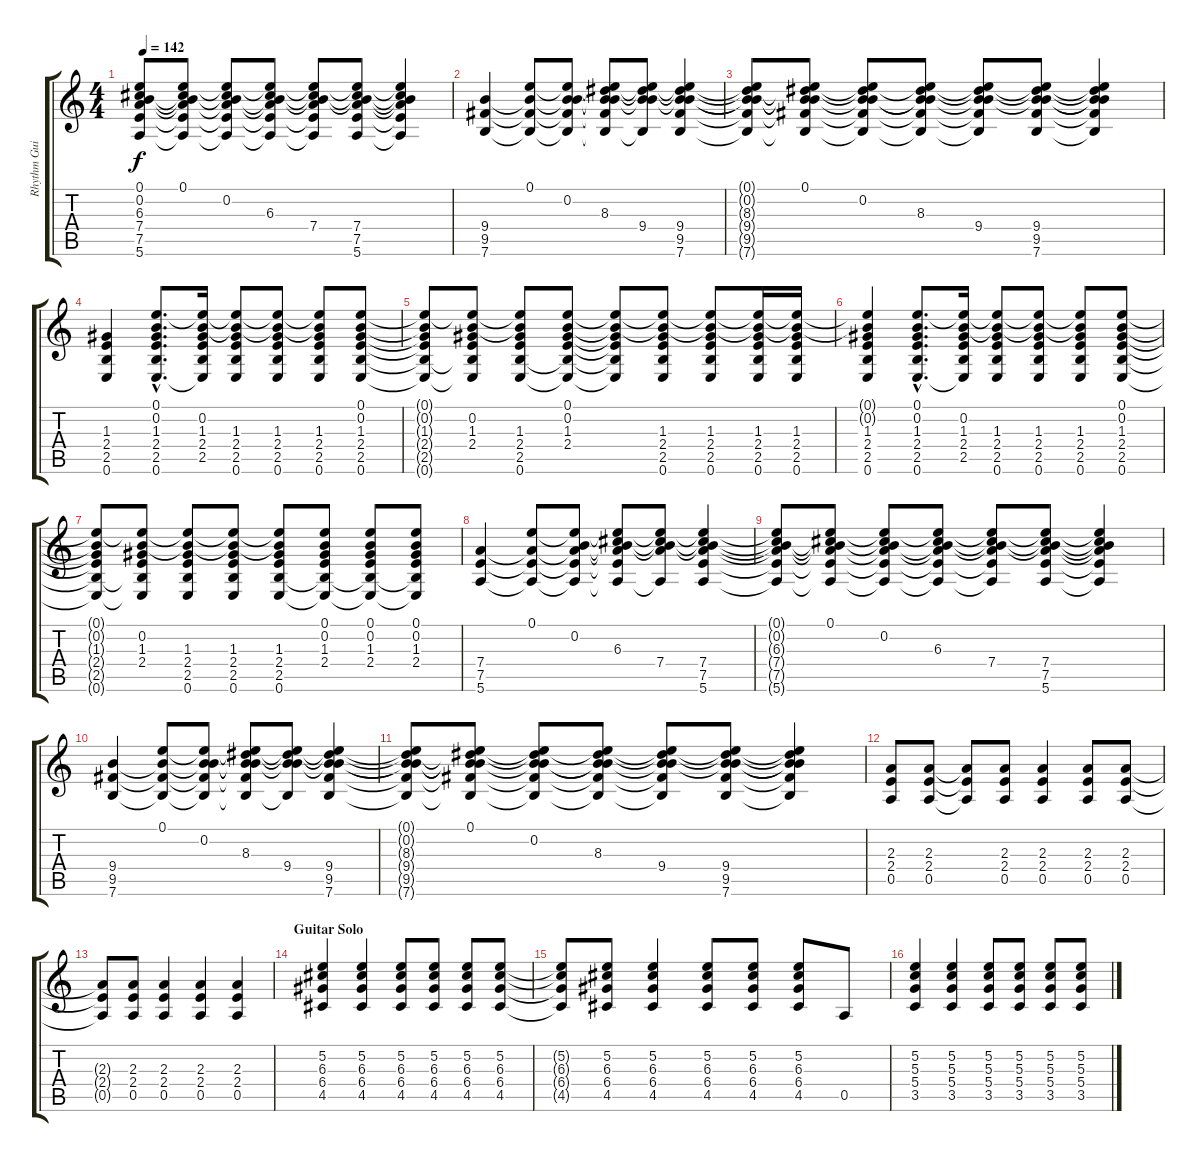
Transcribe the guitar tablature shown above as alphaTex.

\track ("Rhythm Guitar 1" "Rhythm Gui") {instrument overdrivenguitar}
\staff {score tabs}
\tuning (E4 B3 G3 D3 A2 E2) {hide}
\ts (4 4)
\tempo 142
\clef g2
\ks c
(0.1{t} 0.2{t} 6.3{t} 7.4{t} 7.5{t} 5.6{t}).8{dy f} (0.1 0.2{t} 6.3{t} 7.4{t} 7.5{t} 5.6{t}).8 (0.1{t} 0.2 6.3{t} 7.4{t} 7.5{t} 5.6{t}).8 (0.1{t} 0.2{t} 6.3 7.4{t} 7.5{t} 5.6{t}).8 (0.1{t} 0.2{t} 6.3{t} 7.4 7.5{t} 5.6{t}).8 (0.1{t} 0.2{t} 6.3{t} 7.4 7.5 5.6).8 (0.1{t} 0.2{t} 6.3{t} 7.4{t} 7.5{t} 5.6{t}).4 |
(9.4 9.5 7.6).4 (0.1 9.4{t} 9.5{t} 7.6{t}).8 (0.1{t} 0.2 9.4{t} 9.5{t} 7.6{t}).8 (0.1{t} 0.2{t} 8.3 9.4{t} 9.5{t} 7.6{t}).8 (0.1{t} 0.2{t} 8.3{t} 9.4 7.6{t}).8 (0.1{t} 0.2{t} 8.3{t} 9.4 9.5 7.6).4 |
(0.1{t} 0.2{t} 8.3{t} 9.4{t} 9.5{t} 7.6{t}).8 (0.1 0.2{t} 8.3{t} 9.4{t} 9.5{t} 7.6{t}).8 (0.1{t} 0.2 8.3{t} 9.4{t} 9.5{t} 7.6{t}).8 (0.1{t} 0.2{t} 8.3 9.4{t} 9.5{t} 7.6{t}).8 (0.1{t} 0.2{t} 8.3{t} 9.4 9.5{t} 7.6{t}).8 (0.1{t} 0.2{t} 8.3{t} 9.4 9.5 7.6).8 (0.1{t} 0.2{t} 8.3{t} 9.4{t} 9.5{t} 7.6{t}).4 |
(1.3 2.4 2.5 0.6).4 (0.1{hac} 0.2{hac} 1.3{hac} 2.4{hac} 2.5{hac} 0.6{hac}).8{d} (0.1{t} 0.2 1.3 2.4 2.5 0.6{t}).16 (0.1{t} 0.2{t} 1.3 2.4 2.5 0.6).8 (0.1{t} 0.2{t} 1.3 2.4 2.5 0.6).8 (0.1{t} 0.2{t} 1.3 2.4 2.5 0.6).8 (0.1 0.2 1.3 2.4 2.5 0.6).8 |
(0.1{t} 0.2{t} 1.3{t} 2.4{t} 2.5{t} 0.6{t}).8 (0.1{t} 0.2 1.3 2.4 2.5{t} 0.6{t}).8 (0.1{t} 0.2{t} 1.3 2.4 2.5 0.6).8 (0.1 0.2 1.3 2.4 2.5{t} 0.6{t}).8 (0.1{t} 0.2{t} 1.3{t} 2.4{t} 2.5{t} 0.6{t}).8 (0.1{t} 0.2{t} 1.3 2.4 2.5 0.6).8 (0.1{t} 0.2{t} 1.3 2.4 2.5 0.6).8 (0.1{t} 0.2{t} 1.3 2.4 2.5 0.6).16 (0.1{t} 0.2{t} 1.3 2.4 2.5 0.6).16 |
(0.1{t} 0.2{t} 1.3 2.4 2.5 0.6).4 (0.1{hac} 0.2{hac} 1.3{hac} 2.4{hac} 2.5{hac} 0.6{hac}).8{d} (0.1{t} 0.2 1.3 2.4 2.5 0.6{t}).16 (0.1{t} 0.2{t} 1.3 2.4 2.5 0.6).8 (0.1{t} 0.2{t} 1.3 2.4 2.5 0.6).8 (0.1{t} 0.2{t} 1.3 2.4 2.5 0.6).8 (0.1 0.2 1.3 2.4 2.5 0.6).8 |
(0.1{t} 0.2{t} 1.3{t} 2.4{t} 2.5{t} 0.6{t}).8 (0.1{t} 0.2 1.3 2.4 2.5{t} 0.6{t}).8 (0.1{t} 0.2{t} 1.3 2.4 2.5 0.6).8 (0.1{t} 0.2{t} 1.3 2.4 2.5 0.6).8 (0.1{t} 0.2{t} 1.3 2.4 2.5 0.6).8 (0.1 0.2 1.3 2.4 2.5{t} 0.6{t}).8 (0.1 0.2 1.3 2.4 2.5{t} 0.6{t}).8 (0.1 0.2 1.3 2.4 2.5{t} 0.6{t}).8 |
(7.4 7.5 5.6).4 (0.1 7.4{t} 7.5{t} 5.6{t}).8 (0.1{t} 0.2 7.4{t} 7.5{t} 5.6{t}).8 (0.1{t} 0.2{t} 6.3 7.4{t} 7.5{t} 5.6{t}).8 (0.1{t} 0.2{t} 6.3{t} 7.4 5.6{t}).8 (0.1{t} 0.2{t} 6.3{t} 7.4 7.5 5.6).4 |
(0.1{t} 0.2{t} 6.3{t} 7.4{t} 7.5{t} 5.6{t}).8 (0.1 0.2{t} 6.3{t} 7.4{t} 7.5{t} 5.6{t}).8 (0.1{t} 0.2 6.3{t} 7.4{t} 7.5{t} 5.6{t}).8 (0.1{t} 0.2{t} 6.3 7.4{t} 7.5{t} 5.6{t}).8 (0.1{t} 0.2{t} 6.3{t} 7.4 7.5{t} 5.6{t}).8 (0.1{t} 0.2{t} 6.3{t} 7.4 7.5 5.6).8 (0.1{t} 0.2{t} 6.3{t} 7.4{t} 7.5{t} 5.6{t}).4 |
(9.4 9.5 7.6).4 (0.1 9.4{t} 9.5{t} 7.6{t}).8 (0.1{t} 0.2 9.4{t} 9.5{t} 7.6{t}).8 (0.1{t} 0.2{t} 8.3 9.4{t} 9.5{t} 7.6{t}).8 (0.1{t} 0.2{t} 8.3{t} 9.4 7.6{t}).8 (0.1{t} 0.2{t} 8.3{t} 9.4 9.5 7.6).4 |
(0.1{t} 0.2{t} 8.3{t} 9.4{t} 9.5{t} 7.6{t}).8 (0.1 0.2{t} 8.3{t} 9.4{t} 9.5{t} 7.6{t}).8 (0.1{t} 0.2 8.3{t} 9.4{t} 9.5{t} 7.6{t}).8 (0.1{t} 0.2{t} 8.3 9.4{t} 9.5{t} 7.6{t}).8 (0.1{t} 0.2{t} 8.3{t} 9.4 9.5{t} 7.6{t}).8 (0.1{t} 0.2{t} 8.3{t} 9.4 9.5 7.6).8 (0.1{t} 0.2{t} 8.3{t} 9.4{t} 9.5{t} 7.6{t}).4 |
(2.3 2.4 0.5).8 (2.3 2.4 0.5).8 (2.3{t} 2.4{t} 0.5{t}).8 (2.3 2.4 0.5).8 (2.3 2.4 0.5).4 (2.3 2.4 0.5).8 (2.3 2.4 0.5).8 |
(2.3{t} 2.4{t} 0.5{t}).8 (2.3 2.4 0.5).8 (2.3 2.4 0.5).4 (2.3 2.4 0.5).4 (2.3 2.4 0.5).4 |
\section ("" "Guitar Solo")
(5.2 6.3 6.4 4.5).4{balance 8} (5.2 6.3 6.4 4.5).4 (5.2 6.3 6.4 4.5).8 (5.2 6.3 6.4 4.5).8 (5.2 6.3 6.4 4.5).8 (5.2 6.3 6.4 4.5).8 |
(5.2{t} 6.3{t} 6.4{t} 4.5{t}).8{balance 8} (5.2 6.3 6.4 4.5).8 (5.2 6.3 6.4 4.5).4 (5.2 6.3 6.4 4.5).8 (5.2 6.3 6.4 4.5).8 (5.2 6.3 6.4 4.5).8 0.5.8 |
(5.2 5.3 5.4 3.5).4{balance 8} (5.2 5.3 5.4 3.5).4 (5.2 5.3 5.4 3.5).8 (5.2 5.3 5.4 3.5).8 (5.2 5.3 5.4 3.5).8 (5.2 5.3 5.4 3.5).8
